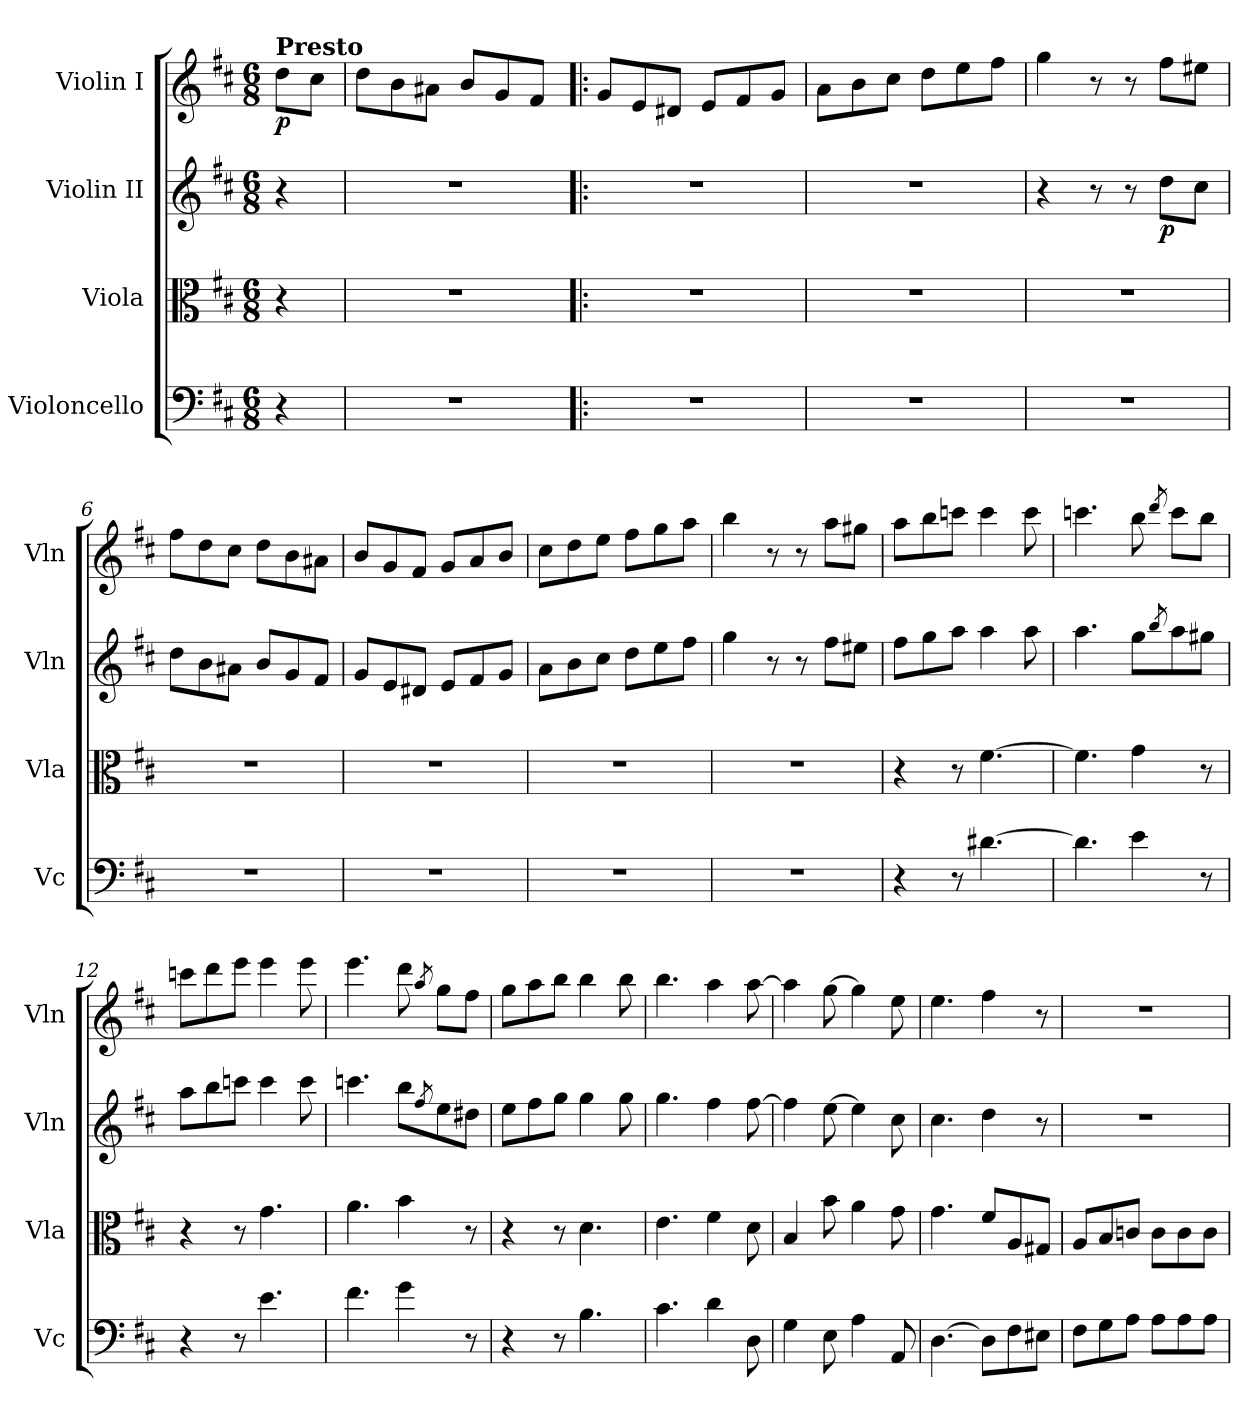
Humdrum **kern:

**kern	**kern	**kern	**dynam	**kern	**dynam
*part4	*part3	*part2	*part2	*part1	*part1
*staff4	*staff3	*staff2	*staff2	*staff1	*staff1
*I"Violoncello	*I"Viola	*I"Violin II	*	*I"Violin I	*
*I'Vc	*I'Vla	*I'Vln	*	*I'Vln	*
*clefF4	*clefC3	*clefG2	*	*clefG2	*
*k[f#c#]	*k[f#c#]	*k[f#c#]	*	*k[f#c#]	*
*M6/8	*M6/8	*M6/8	*	*M6/8	*
=1	=1	=1	=1	=1	=1
!	!	!	!	!LO:TX:a:B:t=Presto	!
!	!	!	!	!	!LO:DY:b
4r	4r	4r	.	8dd\L	p
.	.	.	.	8cc#\J	.
=2	=2	=2	=2	=2	=2
2.r	2.r	2.r	.	8dd\L	.
.	.	.	.	8b\	.
.	.	.	.	8a#X\J	.
.	.	.	.	8b/L	.
.	.	.	.	8g/	.
.	.	.	.	8f#/J	.
=3!|:	=3!|:	=3!|:	=3!|:	=3!|:	=3!|:
2.r	2.r	2.r	.	8g/L	.
.	.	.	.	8e/	.
.	.	.	.	8d#X/J	.
.	.	.	.	8e/L	.
.	.	.	.	8f#/	.
.	.	.	.	8g/J	.
!!LO:LB:g=z
=4	=4	=4	=4	=4	=4
2.r	2.r	2.r	.	8a\L	.
.	.	.	.	8b\	.
.	.	.	.	8cc#\J	.
.	.	.	.	8dd\L	.
.	.	.	.	8ee\	.
.	.	.	.	8ff#\J	.
=5	=5	=5	=5	=5	=5
2.r	2.r	4r	.	4gg\	.
.	.	8r	.	8r	.
.	.	8r	.	8r	.
!	!	!	!LO:DY:b	!	!
.	.	8dd\L	p	8ff#\L	.
.	.	8cc#\J	.	8ee#X\J	.
=6	=6	=6	=6	=6	=6
2.r	2.r	8dd\L	.	8ff#\L	.
.	.	8b\	.	8dd\	.
.	.	8a#X\J	.	8cc#\J	.
.	.	8b/L	.	8dd\L	.
.	.	8g/	.	8b\	.
.	.	8f#/J	.	8a#X\J	.
=7	=7	=7	=7	=7	=7
2.r	2.r	8g/L	.	8b/L	.
.	.	8e/	.	8g/	.
.	.	8d#X/J	.	8f#/J	.
.	.	8e/L	.	8g/L	.
.	.	8f#/	.	8a/	.
.	.	8g/J	.	8b/J	.
=8	=8	=8	=8	=8	=8
2.r	2.r	8a\L	.	8cc#\L	.
.	.	8b\	.	8dd\	.
.	.	8cc#\J	.	8ee\J	.
.	.	8dd\L	.	8ff#\L	.
.	.	8ee\	.	8gg\	.
.	.	8ff#\J	.	8aa\J	.
!!LO:PB:g=z
=9	=9	=9	=9	=9	=9
2.r	2.r	4gg\	.	4bb\	.
.	.	8r	.	8r	.
.	.	8r	.	8r	.
.	.	8ff#\L	.	8aa\L	.
.	.	8ee#X\J	.	8gg#X\J	.
=10	=10	=10	=10	=10	=10
4r	4r	8ff#\L	.	8aa\L	.
.	.	8gg\	.	8bb\	.
8r	8r	8aa\J	.	8cccn\J	.
[4.d#X\	[4.f#\	4aa\	.	4ccc\	.
.	.	8aa\	.	8ccc\	.
=11	=11	=11	=11	=11	=11
4.d#\]	4.f#\]	4.aa\	.	4.cccn\	.
4e\	4g\	8gg\L	.	8bb\	.
.	.	8qbb/	.	8qddd/	.
.	.	8aa\	.	8ccc\L	.
8r	8r	8gg#X\J	.	8bb\J	.
=12	=12	=12	=12	=12	=12
4r	4r	8aa\L	.	8cccn\L	.
.	.	8bb\	.	8ddd\	.
8r	8r	8cccn\J	.	8eee\J	.
4.e\	4.g\	4ccc\	.	4eee\	.
.	.	8ccc\	.	8eee\	.
=13	=13	=13	=13	=13	=13
4.f#\	4.a\	4.cccn\	.	4.eee\	.
4g\	4b\	8bb\L	.	8ddd\	.
.	.	8qff#/	.	8qaa/	.
.	.	8ee\	.	8gg\L	.
8r	8r	8dd#X\J	.	8ff#\J	.
!!LO:PB:g=z
=14	=14	=14	=14	=14	=14
4r	4r	8ee\L	.	8gg\L	.
.	.	8ff#\	.	8aa\	.
8r	8r	8gg\J	.	8bb\J	.
4.B\	4.d\	4gg\	.	4bb\	.
.	.	8gg\	.	8bb\	.
=15	=15	=15	=15	=15	=15
4.c#\	4.e\	4.gg\	.	4.bb\	.
4d\	4f#\	4ff#\	.	4aa\	.
8D\	8d\	[8ff#\	.	[8aa\	.
=16	=16	=16	=16	=16	=16
4G\	4B/	4ff#\]	.	4aa\]	.
8E\	8b\	[8ee\	.	[8gg\	.
4A\	4a\	4ee\]	.	4gg\]	.
8AA/	8g\	8cc#\	.	8ee\	.
=17	=17	=17	=17	=17	=17
[4.D\	4.g\	4.cc#\	.	4.ee\	.
8D\L]	8f#/L	4dd\	.	4ff#\	.
8F#\	8A/	.	.	.	.
8E#X\J	8G#X/J	8r	.	8r	.
=18	=18	=18	=18	=18	=18
8F#\L	8A/L	2.r	.	2.r	.
8G\	8B/	.	.	.	.
8A\J	8cn/J	.	.	.	.
8A\L	8c\L	.	.	.	.
8A\	8c\	.	.	.	.
8A\J	8c\J	.	.	.	.
=	=	=	=	=	=
*-	*-	*-	*-	*-	*-
